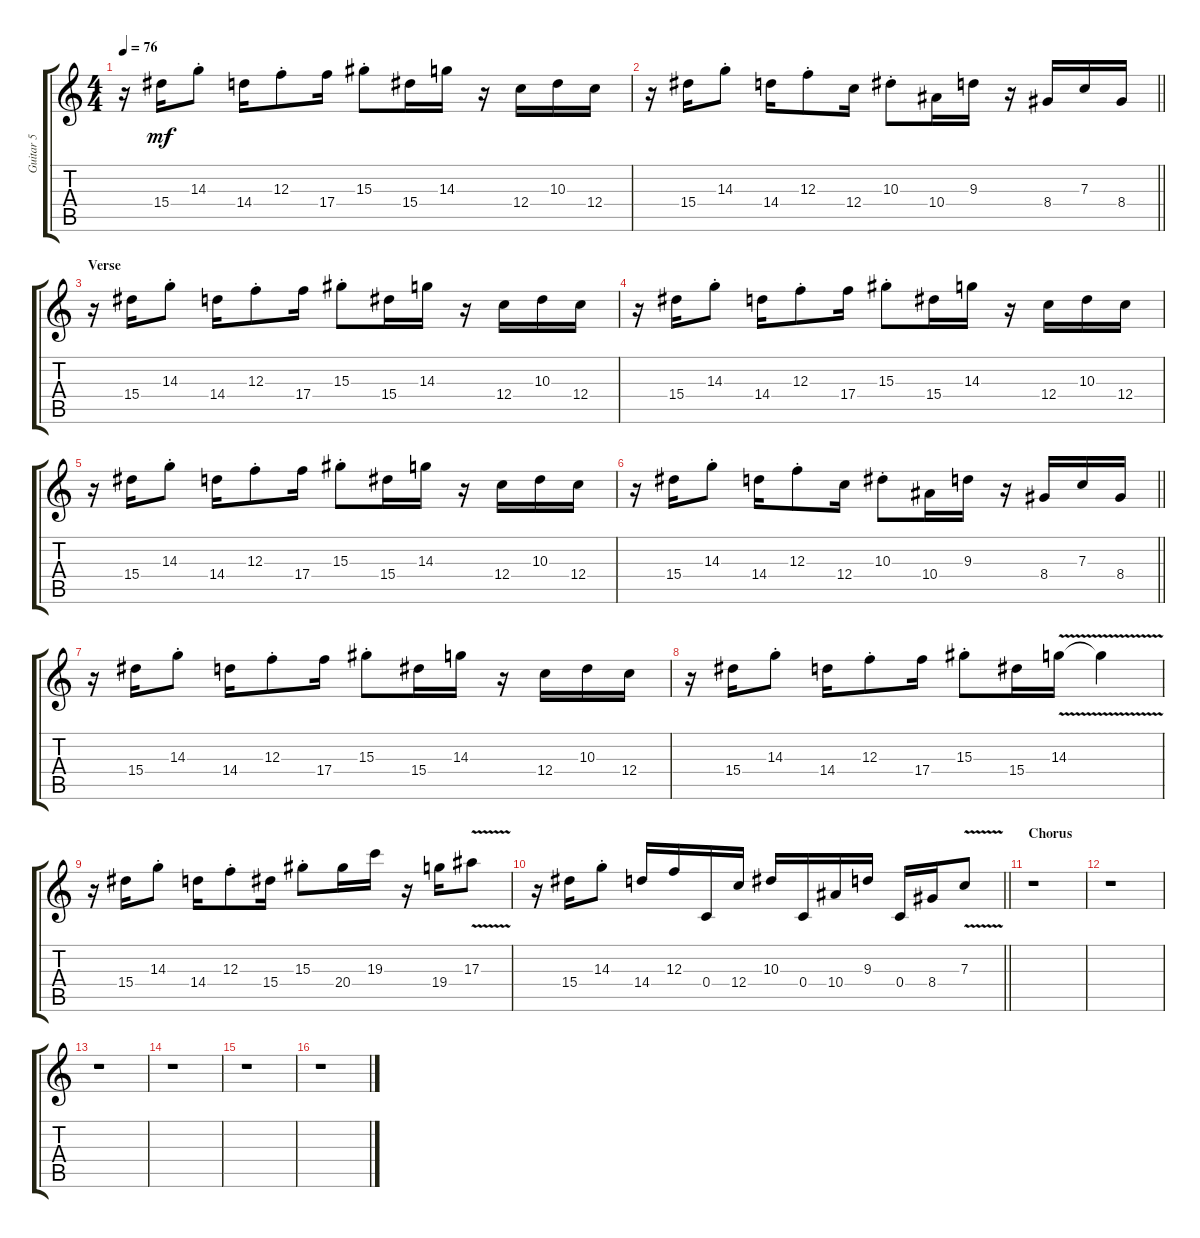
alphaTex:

\track ("Guitar 5" "Guitar 5") {instrument distortionguitar}
\staff {score tabs}
\tuning (D4 A3 F3 C3 G2 C2) {hide}
\ts (4 4)
\tempo 76
\clef g2
\ks c
r.16{dy mf} 15.4.16 14.3{st}.8 14.4.16 12.3{st}.8 17.4.16 15.3{st}.8 15.4.16 14.3.16 r.16 12.4.16 10.3.16 12.4.16 |
\barLineRight lightlight
r.16 15.4.16 14.3{st}.8 14.4.16 12.3{st}.8 12.4.16 10.3{st}.8 10.4.16 9.3.16 r.16 8.4.16 7.3.16 8.4.16 |
\section ("" "Verse")
r.16 15.4.16 14.3{st}.8 14.4.16 12.3{st}.8 17.4.16 15.3{st}.8 15.4.16 14.3.16 r.16 12.4.16 10.3.16 12.4.16 |
r.16 15.4.16 14.3{st}.8 14.4.16 12.3{st}.8 17.4.16 15.3{st}.8 15.4.16 14.3.16 r.16 12.4.16 10.3.16 12.4.16 |
r.16 15.4.16 14.3{st}.8 14.4.16 12.3{st}.8 17.4.16 15.3{st}.8 15.4.16 14.3.16 r.16 12.4.16 10.3.16 12.4.16 |
\barLineRight lightlight
r.16 15.4.16 14.3{st}.8 14.4.16 12.3{st}.8 12.4.16 10.3{st}.8 10.4.16 9.3.16 r.16 8.4.16 7.3.16 8.4.16 |
r.16 15.4.16 14.3{st}.8 14.4.16 12.3{st}.8 17.4.16 15.3{st}.8 15.4.16 14.3.16 r.16 12.4.16 10.3.16 12.4.16 |
r.16 15.4.16 14.3{st}.8 14.4.16 12.3{st}.8 17.4.16 15.3{st}.8 15.4.16 14.3{v}.16 14.3{t}.4 |
r.16 15.4.16 14.3{st}.8 14.4.16 12.3{st}.8 15.4.16 15.3{st}.8 20.4.16 19.3.16 r.16 19.4.16 17.3{v}.8 |
\barLineRight lightlight
r.16 15.4.16 14.3{st}.8 14.4.16 12.3.16 0.4.16 12.4.16 10.3.16 0.4.16 10.4.16 9.3.16 0.4.16 8.4.16 7.3{v}.8 |
\section ("" "Chorus")
r.1 |
r.1 |
r.1 |
r.1 |
r.1 |
r.1
